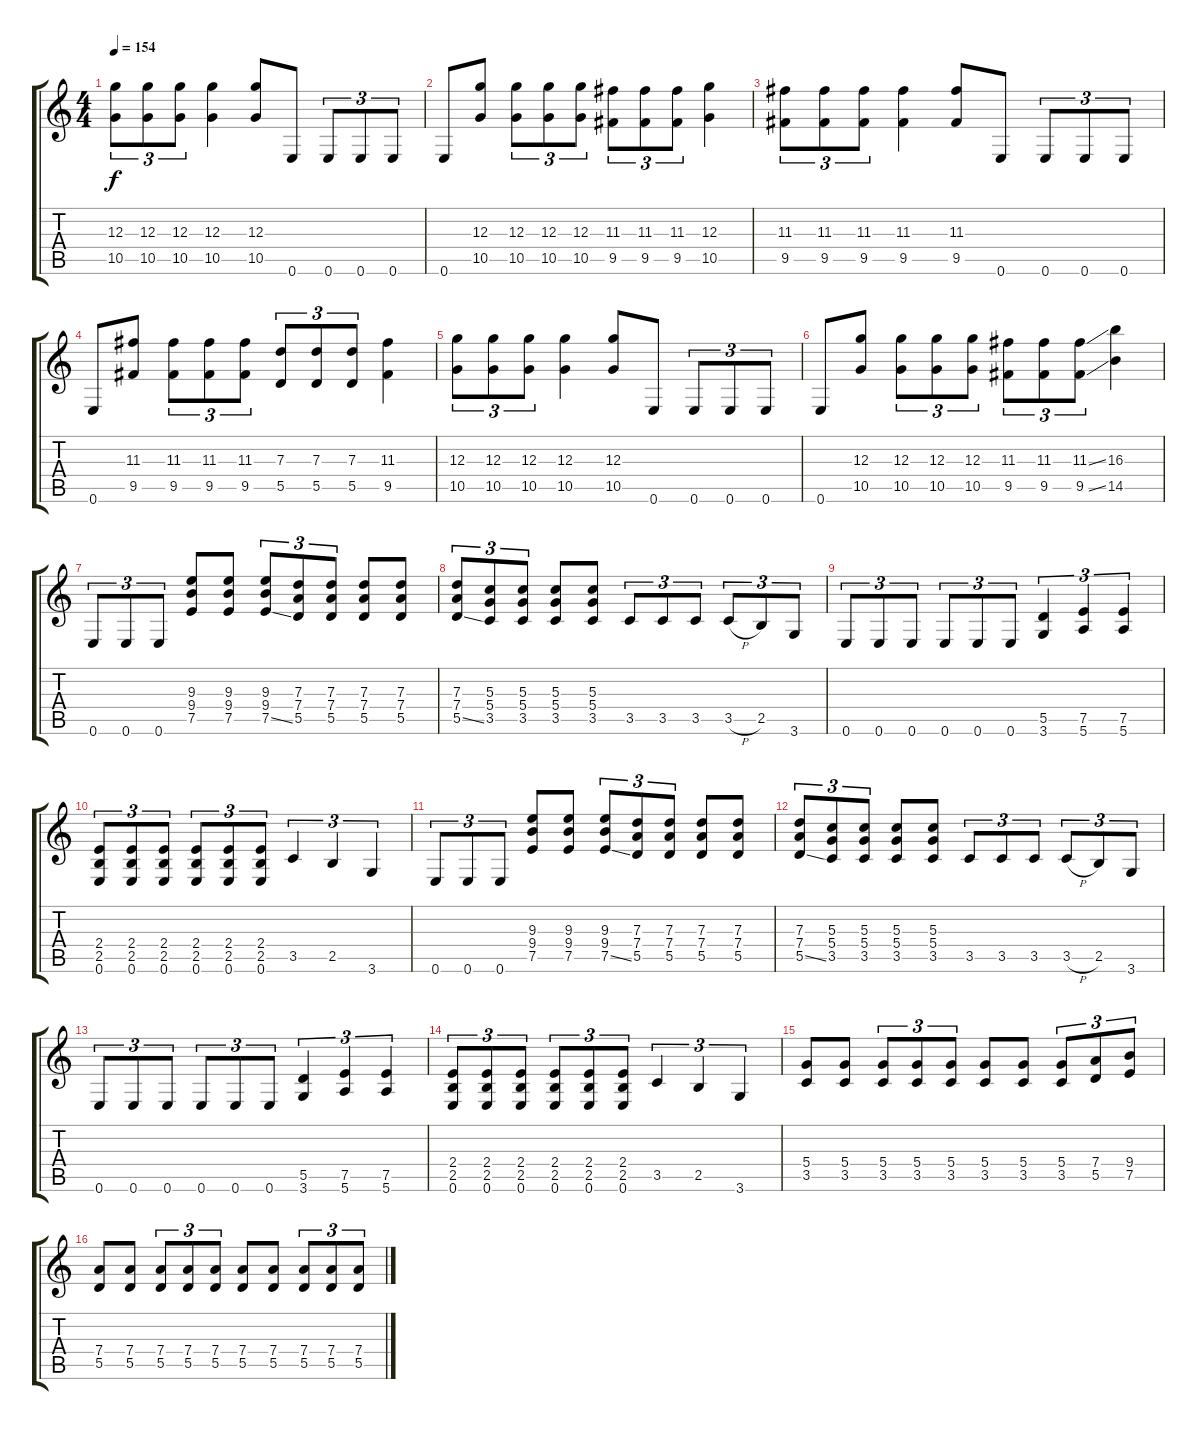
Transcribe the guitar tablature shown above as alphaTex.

\track "" {instrument distortionguitar}
\staff {score tabs}
\tuning (E4 B3 G3 D3 A2 E2) {hide}
\ts (4 4)
\tempo 154
\clef g2
\ks c
(12.3 10.5).8{tu (3 2) dy f} (12.3 10.5).8{tu (3 2)} (12.3 10.5).8{tu (3 2)} (12.3 10.5).4 (12.3 10.5).8 0.6.8 0.6.8{tu (3 2)} 0.6.8{tu (3 2)} 0.6.8{tu (3 2)} |
0.6.8 (12.3 10.5).8 (12.3 10.5).8{tu (3 2)} (12.3 10.5).8{tu (3 2)} (12.3 10.5).8{tu (3 2)} (11.3 9.5).8{tu (3 2)} (11.3 9.5).8{tu (3 2)} (11.3 9.5).8{tu (3 2)} (12.3 10.5).4 |
(11.3 9.5).8{tu (3 2)} (11.3 9.5).8{tu (3 2)} (11.3 9.5).8{tu (3 2)} (11.3 9.5).4 (11.3 9.5).8 0.6.8 0.6.8{tu (3 2)} 0.6.8{tu (3 2)} 0.6.8{tu (3 2)} |
0.6.8 (11.3 9.5).8 (11.3 9.5).8{tu (3 2)} (11.3 9.5).8{tu (3 2)} (11.3 9.5).8{tu (3 2)} (7.3 5.5).8{tu (3 2)} (7.3 5.5).8{tu (3 2)} (7.3 5.5).8{tu (3 2)} (11.3 9.5).4 |
(12.3 10.5).8{tu (3 2)} (12.3 10.5).8{tu (3 2)} (12.3 10.5).8{tu (3 2)} (12.3 10.5).4 (12.3 10.5).8 0.6.8 0.6.8{tu (3 2)} 0.6.8{tu (3 2)} 0.6.8{tu (3 2)} |
0.6.8 (12.3 10.5).8 (12.3 10.5).8{tu (3 2)} (12.3 10.5).8{tu (3 2)} (12.3 10.5).8{tu (3 2)} (11.3 9.5).8{tu (3 2)} (11.3 9.5).8{tu (3 2)} (11.3{ss} 9.5{ss}).8{tu (3 2)} (16.3 14.5).4 |
0.6.8{tu (3 2)} 0.6.8{tu (3 2)} 0.6.8{tu (3 2)} (9.3 9.4 7.5).8 (9.3 9.4 7.5).8 (9.3 9.4 7.5{ss}).8{tu (3 2)} (7.3 7.4 5.5).8{tu (3 2)} (7.3 7.4 5.5).8{tu (3 2)} (7.3 7.4 5.5).8 (7.3 7.4 5.5).8 |
(7.3 7.4 5.5{ss}).8{tu (3 2)} (5.3 5.4 3.5).8{tu (3 2)} (5.3 5.4 3.5).8{tu (3 2)} (5.3 5.4 3.5).8 (5.3 5.4 3.5).8 3.5.8{tu (3 2)} 3.5.8{tu (3 2)} 3.5.8{tu (3 2)} 3.5{h}.8{tu (3 2)} 2.5.8{tu (3 2)} 3.6.8{tu (3 2)} |
0.6.8{tu (3 2)} 0.6.8{tu (3 2)} 0.6.8{tu (3 2)} 0.6.8{tu (3 2)} 0.6.8{tu (3 2)} 0.6.8{tu (3 2)} (5.5 3.6).4{tu (3 2)} (7.5 5.6).4{tu (3 2)} (7.5 5.6).4{tu (3 2)} |
(2.4 2.5 0.6).8{tu (3 2)} (2.4 2.5 0.6).8{tu (3 2)} (2.4 2.5 0.6).8{tu (3 2)} (2.4 2.5 0.6).8{tu (3 2)} (2.4 2.5 0.6).8{tu (3 2)} (2.4 2.5 0.6).8{tu (3 2)} 3.5.4{tu (3 2)} 2.5.4{tu (3 2)} 3.6.4{tu (3 2)} |
0.6.8{tu (3 2)} 0.6.8{tu (3 2)} 0.6.8{tu (3 2)} (9.3 9.4 7.5).8 (9.3 9.4 7.5).8 (9.3 9.4 7.5{ss}).8{tu (3 2)} (7.3 7.4 5.5).8{tu (3 2)} (7.3 7.4 5.5).8{tu (3 2)} (7.3 7.4 5.5).8 (7.3 7.4 5.5).8 |
(7.3 7.4 5.5{ss}).8{tu (3 2)} (5.3 5.4 3.5).8{tu (3 2)} (5.3 5.4 3.5).8{tu (3 2)} (5.3 5.4 3.5).8 (5.3 5.4 3.5).8 3.5.8{tu (3 2)} 3.5.8{tu (3 2)} 3.5.8{tu (3 2)} 3.5{h}.8{tu (3 2)} 2.5.8{tu (3 2)} 3.6.8{tu (3 2)} |
0.6.8{tu (3 2)} 0.6.8{tu (3 2)} 0.6.8{tu (3 2)} 0.6.8{tu (3 2)} 0.6.8{tu (3 2)} 0.6.8{tu (3 2)} (5.5 3.6).4{tu (3 2)} (7.5 5.6).4{tu (3 2)} (7.5 5.6).4{tu (3 2)} |
(2.4 2.5 0.6).8{tu (3 2)} (2.4 2.5 0.6).8{tu (3 2)} (2.4 2.5 0.6).8{tu (3 2)} (2.4 2.5 0.6).8{tu (3 2)} (2.4 2.5 0.6).8{tu (3 2)} (2.4 2.5 0.6).8{tu (3 2)} 3.5.4{tu (3 2)} 2.5.4{tu (3 2)} 3.6.4{tu (3 2)} |
(5.4 3.5).8 (5.4 3.5).8 (5.4 3.5).8{tu (3 2)} (5.4 3.5).8{tu (3 2)} (5.4 3.5).8{tu (3 2)} (5.4 3.5).8 (5.4 3.5).8 (5.4 3.5).8{tu (3 2)} (7.4 5.5).8{tu (3 2)} (9.4 7.5).8{tu (3 2)} |
(7.4 5.5).8 (7.4 5.5).8 (7.4 5.5).8{tu (3 2)} (7.4 5.5).8{tu (3 2)} (7.4 5.5).8{tu (3 2)} (7.4 5.5).8 (7.4 5.5).8 (7.4 5.5).8{tu (3 2)} (7.4 5.5).8{tu (3 2)} (7.4 5.5).8{tu (3 2)}
